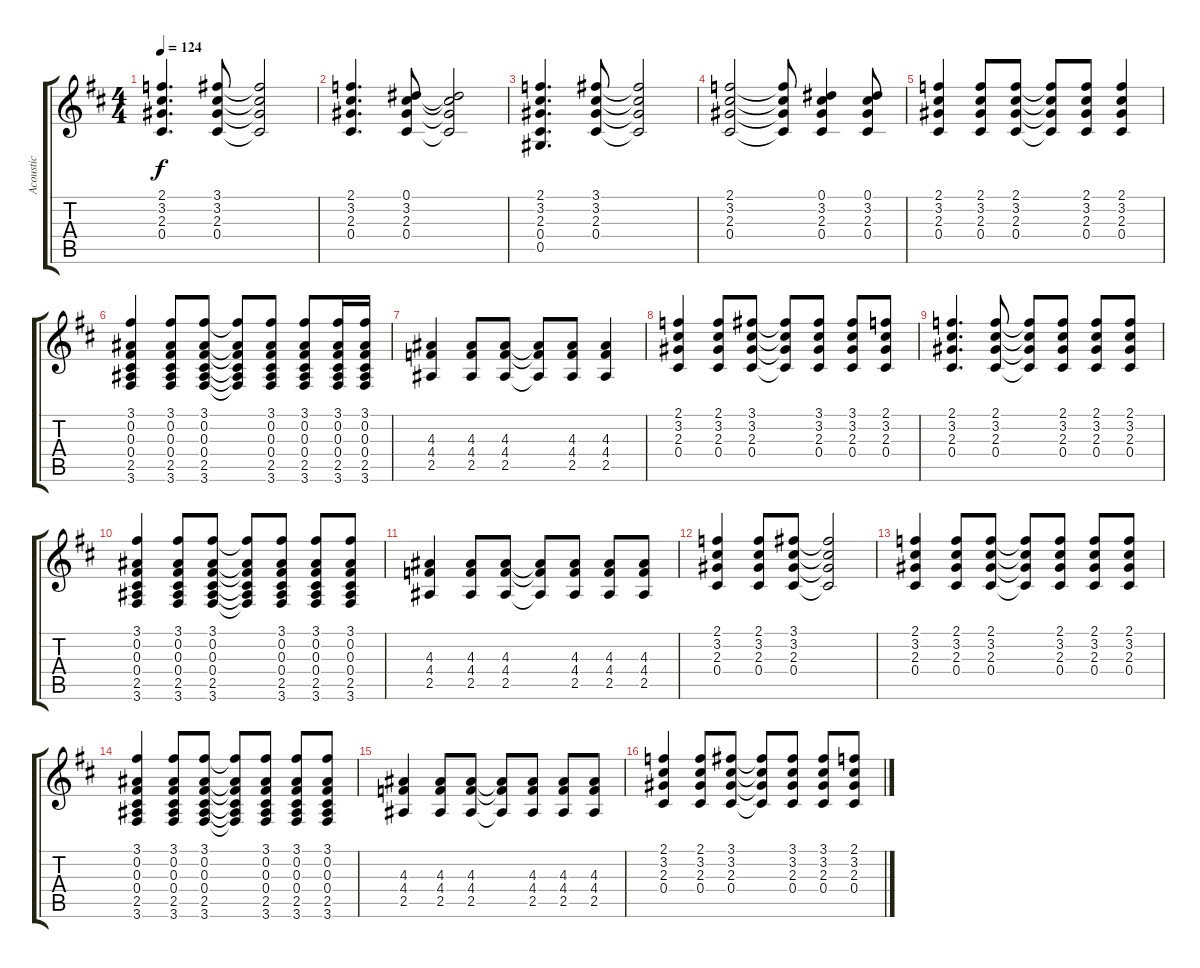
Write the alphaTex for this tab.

\track ("Acoustic" "Acoustic") {instrument acousticguitarsteel}
\staff {score tabs}
\tuning (Eb4 Bb3 Gb3 Db3 Ab2 Eb2) {hide}
\ts (4 4)
\tempo 124
\clef g2
\ks d
(2.1 3.2 2.3 0.4).4{d dy f instrument acousticguitarsteel} (3.1 3.2 2.3 0.4).8 (3.1{t} 3.2{t} 2.3{t} 0.4{t}).2 |
(2.1 3.2 2.3 0.4).4{d} (0.1 3.2 2.3 0.4).8 (0.1{t} 3.2{t} 2.3{t} 0.4{t}).2 |
(2.1 3.2 2.3 0.4 0.5).4{d} (3.1 3.2 2.3 0.4).8 (3.1{t} 3.2{t} 2.3{t} 0.4{t}).2 |
(2.1 3.2 2.3 0.4).2 (2.1{t} 3.2{t} 2.3{t} 0.4{t}).8 (0.1 3.2 2.3 0.4).4 (0.1 3.2 2.3 0.4).8 |
(2.1 3.2 2.3 0.4).4 (2.1 3.2 2.3 0.4).8 (2.1 3.2 2.3 0.4).8 (2.1{t} 3.2{t} 2.3{t} 0.4{t}).8 (2.1 3.2 2.3 0.4).8 (2.1 3.2 2.3 0.4).4 |
(3.1 0.2 0.3 0.4 2.5 3.6).4 (3.1 0.2 0.3 0.4 2.5 3.6).8 (3.1 0.2 0.3 0.4 2.5 3.6).8 (3.1{t} 0.2{t} 0.3{t} 0.4{t} 2.5{t} 3.6{t}).8 (3.1 0.2 0.3 0.4 2.5 3.6).8 (3.1 0.2 0.3 0.4 2.5 3.6).8 (3.1 0.2 0.3 0.4 2.5 3.6).16 (3.1 0.2 0.3 0.4 2.5 3.6).16 |
(4.3 4.4 2.5).4 (4.3 4.4 2.5).8 (4.3 4.4 2.5).8 (4.3{t} 4.4{t} 2.5{t}).8 (4.3 4.4 2.5).8 (4.3 4.4 2.5).4 |
(2.1 3.2 2.3 0.4).4 (2.1 3.2 2.3 0.4).8 (3.1 3.2 2.3 0.4).8 (3.1{t} 3.2{t} 2.3{t} 0.4{t}).8 (3.1 3.2 2.3 0.4).8 (3.1 3.2 2.3 0.4).8 (2.1 3.2 2.3 0.4).8 |
(2.1 3.2 2.3 0.4).4{d} (2.1 3.2 2.3 0.4).8 (2.1{t} 3.2{t} 2.3{t} 0.4{t}).8 (2.1 3.2 2.3 0.4).8 (2.1 3.2 2.3 0.4).8 (2.1 3.2 2.3 0.4).8 |
(3.1 0.2 0.3 0.4 2.5 3.6).4 (3.1 0.2 0.3 0.4 2.5 3.6).8 (3.1 0.2 0.3 0.4 2.5 3.6).8 (3.1{t} 0.2{t} 0.3{t} 0.4{t} 2.5{t} 3.6{t}).8 (3.1 0.2 0.3 0.4 2.5 3.6).8 (3.1 0.2 0.3 0.4 2.5 3.6).8 (3.1 0.2 0.3 0.4 2.5 3.6).8 |
(4.3 4.4 2.5).4 (4.3 4.4 2.5).8 (4.3 4.4 2.5).8 (4.3{t} 4.4{t} 2.5{t}).8 (4.3 4.4 2.5).8 (4.3 4.4 2.5).8 (4.3 4.4 2.5).8 |
(2.1 3.2 2.3 0.4).4 (2.1 3.2 2.3 0.4).8 (3.1 3.2 2.3 0.4).8 (3.1{t} 3.2{t} 2.3{t} 0.4{t}).2 |
(2.1 3.2 2.3 0.4).4 (2.1 3.2 2.3 0.4).8 (2.1 3.2 2.3 0.4).8 (2.1{t} 3.2{t} 2.3{t} 0.4{t}).8 (2.1 3.2 2.3 0.4).8 (2.1 3.2 2.3 0.4).8 (2.1 3.2 2.3 0.4).8 |
(3.1 0.2 0.3 0.4 2.5 3.6).4 (3.1 0.2 0.3 0.4 2.5 3.6).8 (3.1 0.2 0.3 0.4 2.5 3.6).8 (3.1{t} 0.2{t} 0.3{t} 0.4{t} 2.5{t} 3.6{t}).8 (3.1 0.2 0.3 0.4 2.5 3.6).8 (3.1 0.2 0.3 0.4 2.5 3.6).8 (3.1 0.2 0.3 0.4 2.5 3.6).8 |
(4.3 4.4 2.5).4 (4.3 4.4 2.5).8 (4.3 4.4 2.5).8 (4.3{t} 4.4{t} 2.5{t}).8 (4.3 4.4 2.5).8 (4.3 4.4 2.5).8 (4.3 4.4 2.5).8 |
(2.1 3.2 2.3 0.4).4 (2.1 3.2 2.3 0.4).8 (3.1 3.2 2.3 0.4).8 (3.1{t} 3.2{t} 2.3{t} 0.4{t}).8 (3.1 3.2 2.3 0.4).8 (3.1 3.2 2.3 0.4).8 (2.1 3.2 2.3 0.4).8
